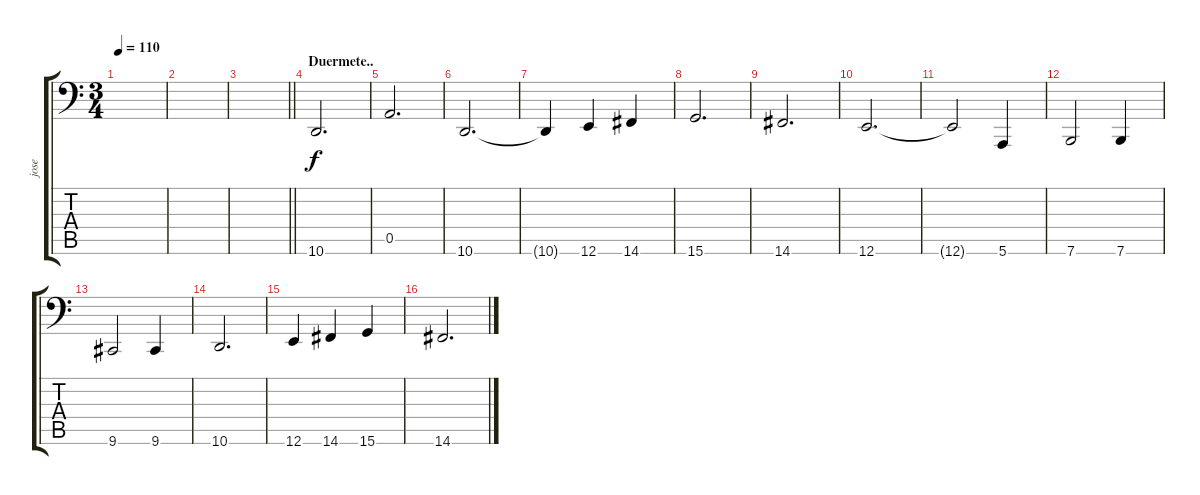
\track ("jose" "jose") {instrument brightacousticpiano}
\staff {score tabs}
\tuning (E4 B3 G3 D3 A2 E1) {hide}
\ts (3 4)
\tempo 110
\clef f4
\ks c
|
|
\barLineRight lightlight
|
\section ("" "Duermete..")
10.6.2{d} |
0.5.2{d} |
10.6.2{d} |
10.6{t}.4 12.6.4 14.6.4 |
15.6.2{d} |
14.6.2{d} |
12.6.2{d} |
12.6{t}.2 5.6.4 |
7.6.2 7.6.4 |
9.6.2 9.6.4 |
10.6.2{d} |
12.6.4 14.6.4 15.6.4 |
14.6.2{d}
